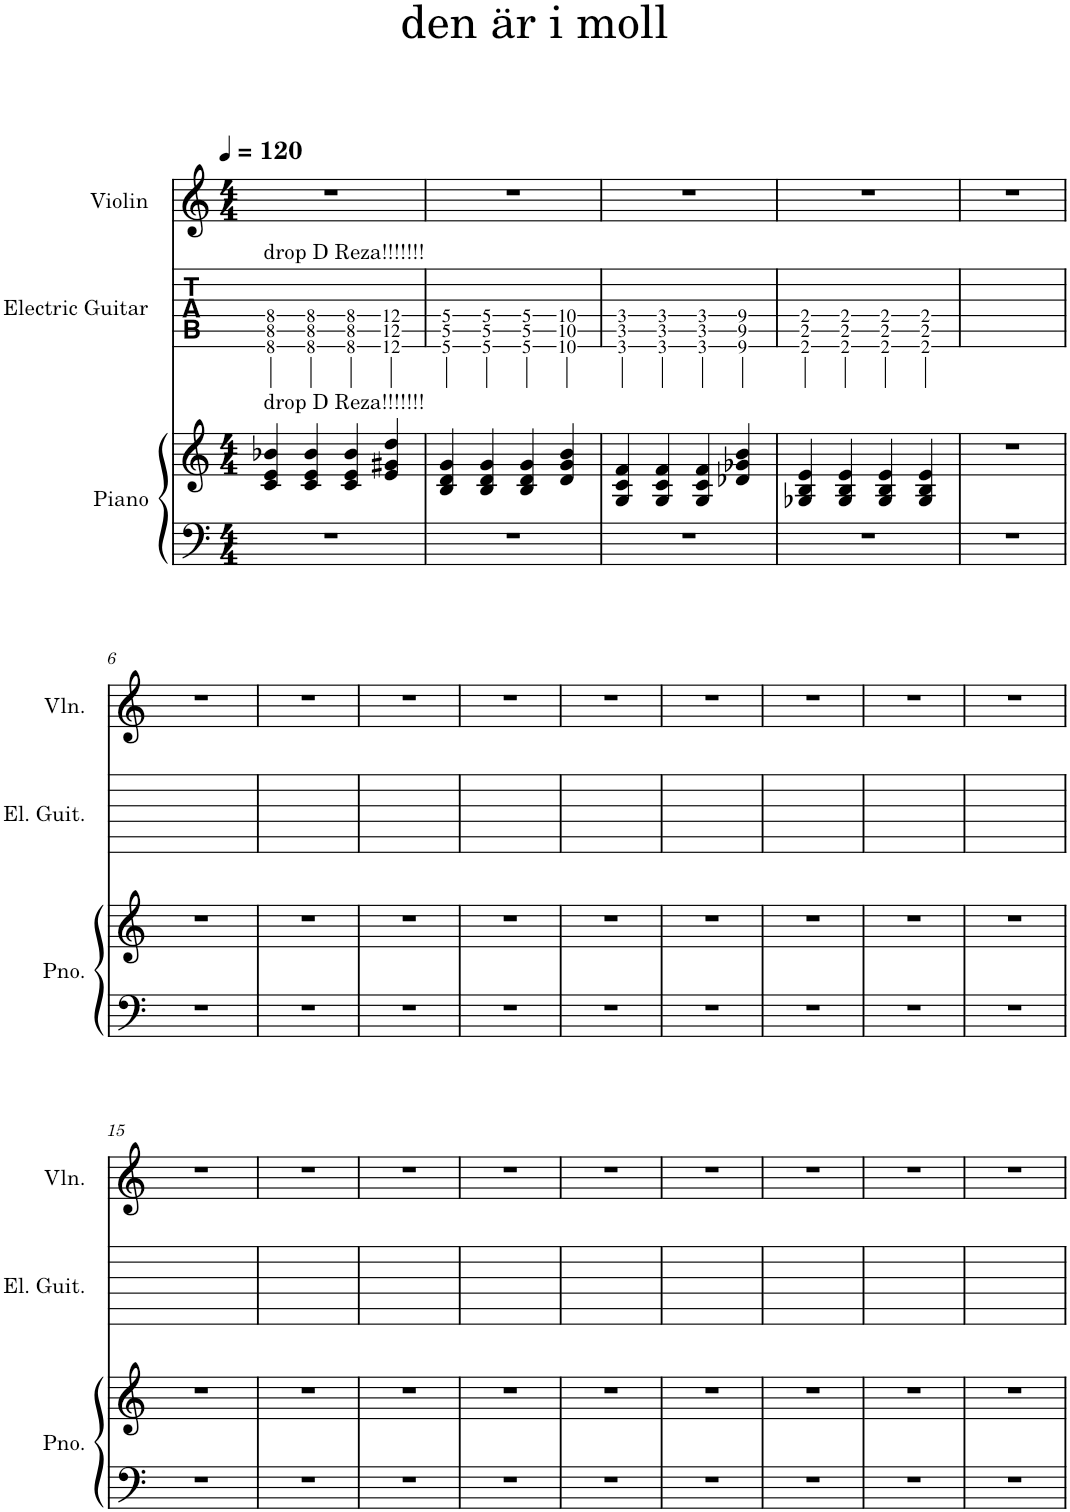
**kern	**kern	**kern	**kern
*part3	*part3	*part2	*part1
*staff4	*staff3	*staff2	*staff1
*I"Piano	*	*I"Electric Guitar	*I"Violin
*I'Pno.	*	*I'El. Guit.	*I'Vln.
*	*	*stria6	*
*clefF4	*clefG2	*	*clefG2
*k[]	*k[]	*k[]	*k[]
*M4/4	*M4/4	*M4/4	*M4/4
*MM120	*MM120	*MM120	*MM120
=1	=1	=1	=1
!	!	!LO:TX:a:t=drop D Reza!!!!!!!	!
!	!LO:TX:a:t=drop D Reza!!!!!!!	!	!
1r	4c/ 4e/ 4b-X/	4C\ 4F\ 4B-\	1r
.	4c/ 4e/ 4b-/	4C\ 4F\ 4B-\	.
.	4c/ 4e/ 4b-/	4C\ 4F\ 4B-\	.
.	4e/ 4g#X/ 4dd/	4E\ 4A\ 4d\	.
=2	=2	=2	=2
1r	4B/ 4d/ 4g/	4AA\ 4D\ 4G\	1r
.	4B/ 4d/ 4g/	4AA\ 4D\ 4G\	.
.	4B/ 4d/ 4g/	4AA\ 4D\ 4G\	.
.	4d/ 4g/ 4b/	4D\ 4G\ 4c\	.
=3	=3	=3	=3
1r	4G/ 4c/ 4f/	4GG\ 4C\ 4F\	1r
.	4G/ 4c/ 4f/	4GG\ 4C\ 4F\	.
.	4G/ 4c/ 4f/	4GG\ 4C\ 4F\	.
.	4d-X/ 4g-X/ 4b/	4C#\ 4F#\ 4B\	.
=4	=4	=4	=4
1r	4G-X/ 4B/ 4e/	4FF#\ 4BB\ 4E\	1r
.	4G-/ 4B/ 4e/	4FF#\ 4BB\ 4E\	.
.	4G-/ 4B/ 4e/	4FF#\ 4BB\ 4E\	.
.	4G-/ 4B/ 4e/	4FF#\ 4BB\ 4E\	.
=5	=5	=5	=5
1r	1r	1r	1r
!!LO:LB:g=z
=6	=6	=6	=6
1r	1r	1r	1r
=7	=7	=7	=7
1r	1r	1r	1r
=8	=8	=8	=8
1r	1r	1r	1r
=9	=9	=9	=9
1r	1r	1r	1r
=10	=10	=10	=10
1r	1r	1r	1r
=11	=11	=11	=11
1r	1r	1r	1r
=12	=12	=12	=12
1r	1r	1r	1r
=13	=13	=13	=13
1r	1r	1r	1r
=14	=14	=14	=14
1r	1r	1r	1r
!!LO:LB:g=z
=15	=15	=15	=15
1r	1r	1r	1r
=16	=16	=16	=16
1r	1r	1r	1r
=17	=17	=17	=17
1r	1r	1r	1r
=18	=18	=18	=18
1r	1r	1r	1r
=19	=19	=19	=19
1r	1r	1r	1r
=20	=20	=20	=20
1r	1r	1r	1r
=21	=21	=21	=21
1r	1r	1r	1r
=22	=22	=22	=22
1r	1r	1r	1r
=23	=23	=23	=23
1r	1r	1r	1r
=	=	=	=
*-	*-	*-	*-
